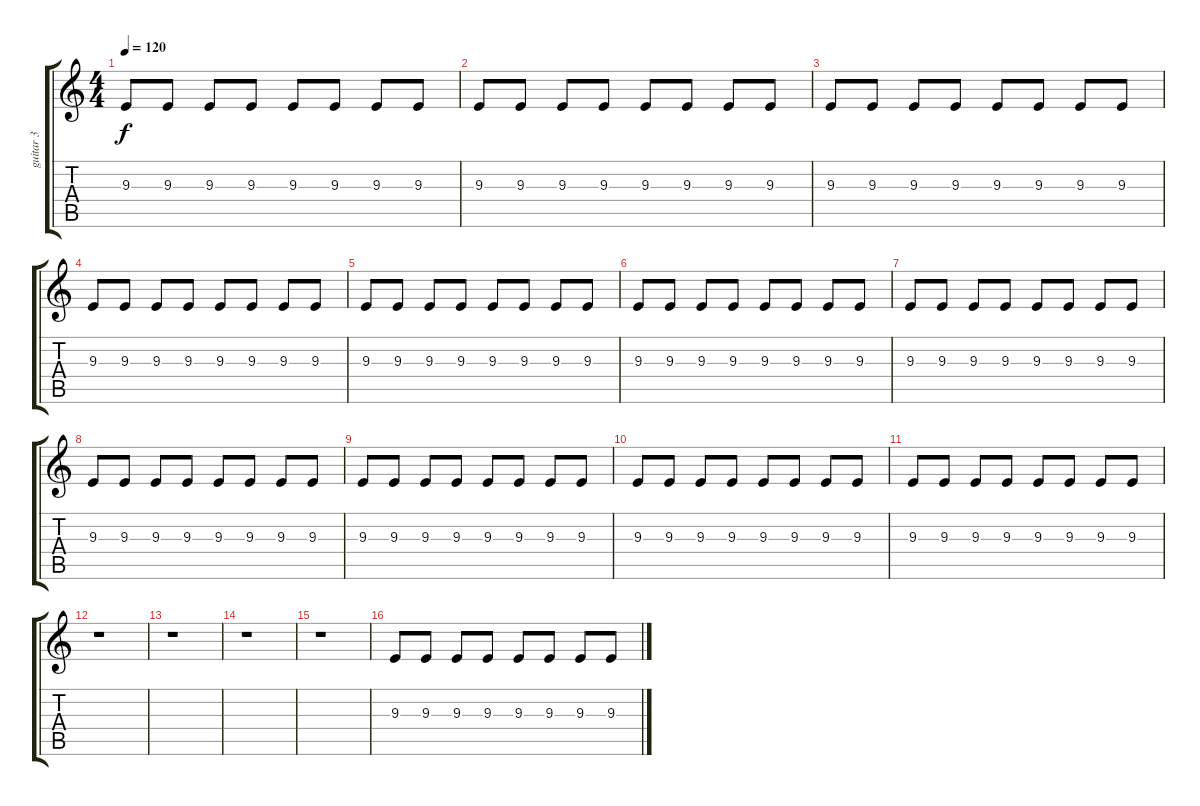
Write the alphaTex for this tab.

\track ("guitar 3" "guitar 3") {instrument brightacousticpiano}
\staff {score tabs}
\tuning (E4 B3 G3 D3 A2 E2) {hide}
\ts (4 4)
\tempo 120
\clef g2
\ks c
9.3.8{dy f} 9.3.8 9.3.8 9.3.8 9.3.8 9.3.8 9.3.8 9.3.8 |
9.3.8 9.3.8 9.3.8 9.3.8 9.3.8 9.3.8 9.3.8 9.3.8 |
9.3.8 9.3.8 9.3.8 9.3.8 9.3.8 9.3.8 9.3.8 9.3.8 |
9.3.8 9.3.8 9.3.8 9.3.8 9.3.8 9.3.8 9.3.8 9.3.8 |
9.3.8 9.3.8 9.3.8 9.3.8 9.3.8 9.3.8 9.3.8 9.3.8 |
9.3.8 9.3.8 9.3.8 9.3.8 9.3.8 9.3.8 9.3.8 9.3.8 |
9.3.8 9.3.8 9.3.8 9.3.8 9.3.8 9.3.8 9.3.8 9.3.8 |
9.3.8 9.3.8 9.3.8 9.3.8 9.3.8 9.3.8 9.3.8 9.3.8 |
9.3.8 9.3.8 9.3.8 9.3.8 9.3.8 9.3.8 9.3.8 9.3.8 |
9.3.8 9.3.8 9.3.8 9.3.8 9.3.8 9.3.8 9.3.8 9.3.8 |
9.3.8 9.3.8 9.3.8 9.3.8 9.3.8 9.3.8 9.3.8 9.3.8 |
r.1 |
r.1 |
r.1 |
r.1 |
9.3.8 9.3.8 9.3.8 9.3.8 9.3.8 9.3.8 9.3.8 9.3.8
